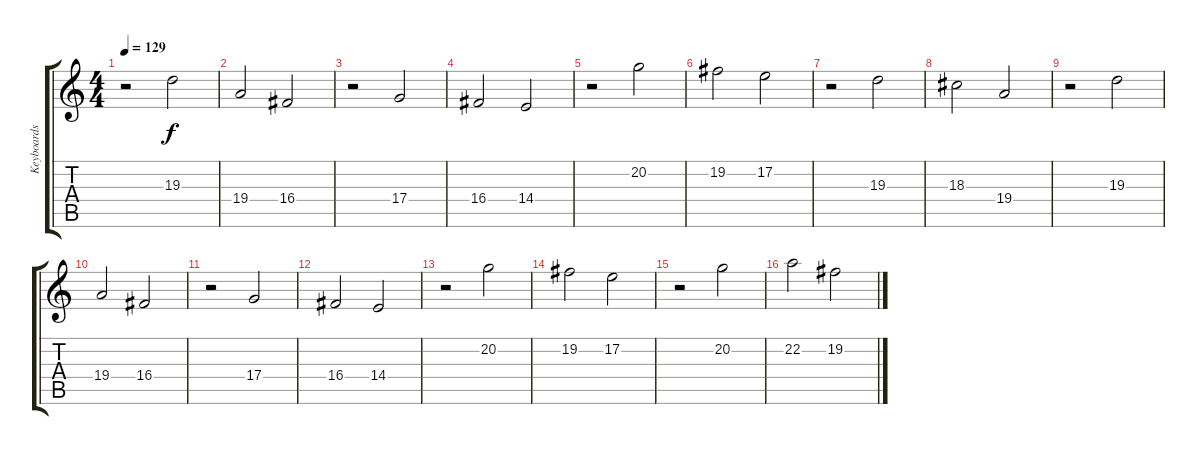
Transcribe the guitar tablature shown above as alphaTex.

\track ("Keyboards 3" "Keyboards ") {instrument sitar}
\staff {score tabs}
\tuning (E4 B3 G3 D3 A2 E2) {hide}
\ts (4 4)
\tempo 129
\clef g2
\ks c
r.2{dy f} 19.3.2 |
19.4.2 16.4.2 |
r.2 17.4.2 |
16.4.2 14.4.2 |
r.2 20.2.2 |
19.2.2 17.2.2 |
r.2 19.3.2 |
18.3.2 19.4.2 |
r.2 19.3.2 |
19.4.2 16.4.2 |
r.2 17.4.2 |
16.4.2 14.4.2 |
r.2 20.2.2 |
19.2.2 17.2.2 |
r.2 20.2.2 |
22.2.2 19.2.2
